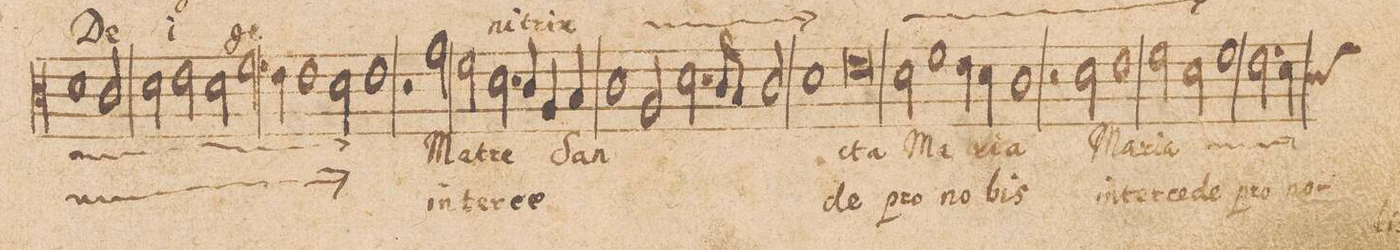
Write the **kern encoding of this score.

**kern	**text	**text
*I"CANTVS.	*	*
*clefC3	*	*
*k[]	*	*
*met(C|)	*	*
*M2/1	*	*
1d\	Vir-	-ni-
=42-	=42-	=42-
2c/	.	.
2d\	.	-trix
2e\	.	De-
=43-	=43-	=43-
2d\	.	-i
2.f\	.	ge-
4e\	.	.
1e\	-gi-	-ni-
=44-	=44-	=44-
2d\	.	.
1e	-ne	-trix
*	*Xij	*Xij
=45-	=45-	=45-
2r	.	.
2g\	Ma-	in-
2f\	.	-ter-
2.d\	-tre	-ce-
=46-	=46-	=46-
4c/	.	.
4A/	.	.
4B/	San-	.
1c	.	.
=47-	=47-	=47-
2A/	.	.
2.d\	.	.
8c/L	.	.
8B/J	.	.
2c/	.	.
=48-	=48-	=48-
1d	.	.
0e	-cta	-de
=49-	=49-	=49-
2d\	Ma-	pro
1f\	.	no-
=50-	=50-	=50-
4e\	.	.
4d\	-ri-	.
1c	-a	-bis
=51-	=51-	=51-
2r	.	.
2d\	Ma-	in-
1e	-ri-	-ter-
=52-	=52-	=52-
2f\	-a	-ce-
*	*ij	*
2d\	Ma-	de
1f	-ri-	.
=53-	=53-	=53-
2.e\	.	pro
*custos:c	*	*
4d\	.	no-
*-	*-	*-
